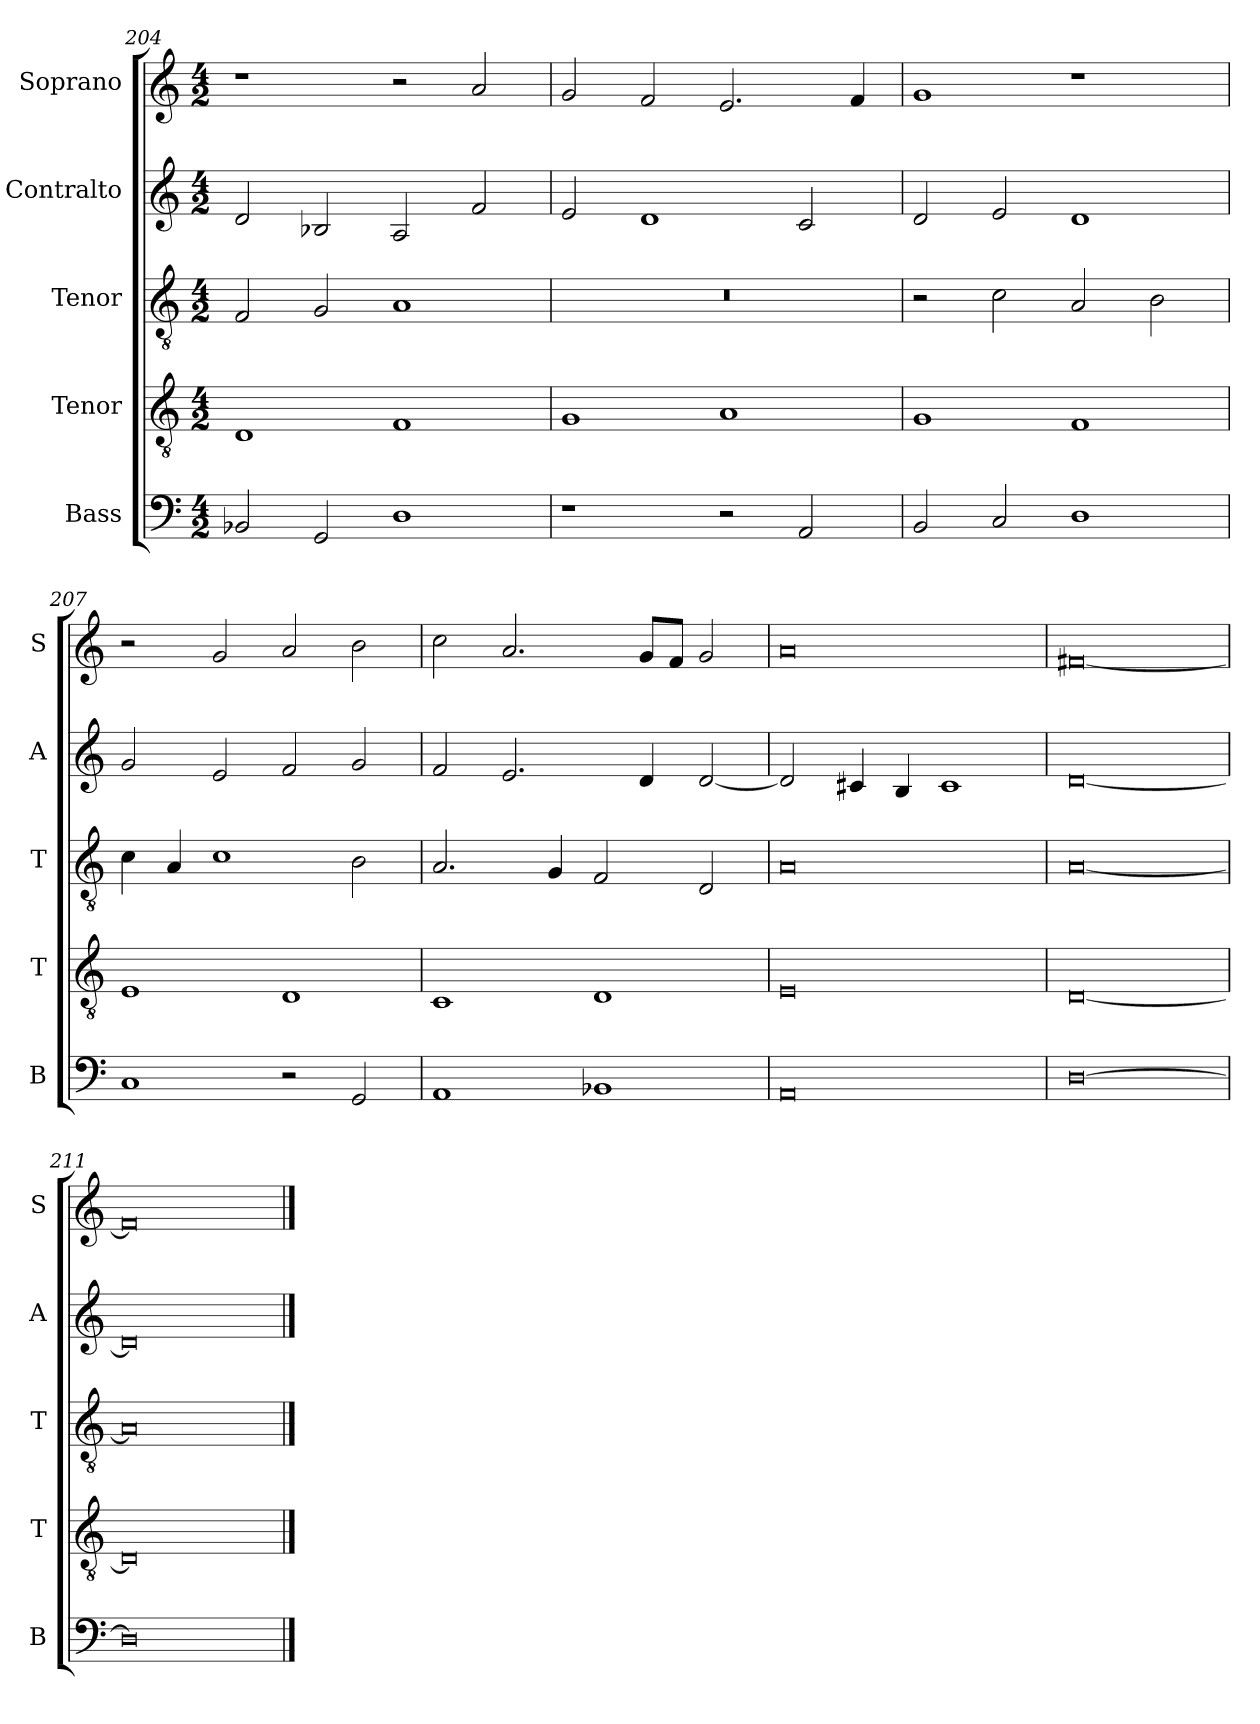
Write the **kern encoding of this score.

**kern	**kern	**kern	**kern	**kern
*part5	*part4	*part3	*part2	*part1
*staff5	*staff4	*staff3	*staff2	*staff1
*I"Bass	*I"Tenor	*I"Tenor	*I"Contralto	*I"Soprano
*I'B	*I'T	*I'T	*I'A	*I'S
*clefF4	*clefGv2	*clefGv2	*clefG2	*clefG2
*k[]	*k[]	*k[]	*k[]	*k[]
*D:dor	*D:dor	*D:dor	*D:dor	*D:dor
*M4/2	*M4/2	*M4/2	*M4/2	*M4/2
=204	=204	=204	=204	=204
2BB-X	1D	2F	2d	1r
2GG	.	2G	2B-X	.
1D	1F	1A	2A	2r
.	.	.	2f	2a
=205	=205	=205	=205	=205
1r	1G	0r	2e	2g
.	.	.	1d	2f
2r	1A	.	.	2.e
2AA	.	.	2c	.
.	.	.	.	4f
=206	=206	=206	=206	=206
2BB	1G	2r	2d	1g
2C	.	2c	2e	.
1D	1F	2A	1d	1r
.	.	2B	.	.
=207	=207	=207	=207	=207
1C	1E	4c	2g	2r
.	.	4A	.	.
.	.	1c	2e	2g
2r	1D	.	2f	2a
2GG	.	2B	2g	2b
=208	=208	=208	=208	=208
1AA	1C	2.A	2f	2cc
.	.	.	2.e	2.a
.	.	4G	.	.
1BB-X	1D	2F	.	.
.	.	.	4d	8g/L
.	.	.	.	8f/J
.	.	2D	[2d	2g
=209	=209	=209	=209	=209
0AA	0E	0A	2d]	0a
.	.	.	4c#X	.
.	.	.	4B	.
.	.	.	1c#	.
=210	=210	=210	=210	=210
[0D	[0D	[0A	[0d	[0f#X
=211	=211	=211	=211	=211
0D]	0D]	0A]	0d]	0f#]
==	==	==	==	==
*-	*-	*-	*-	*-
